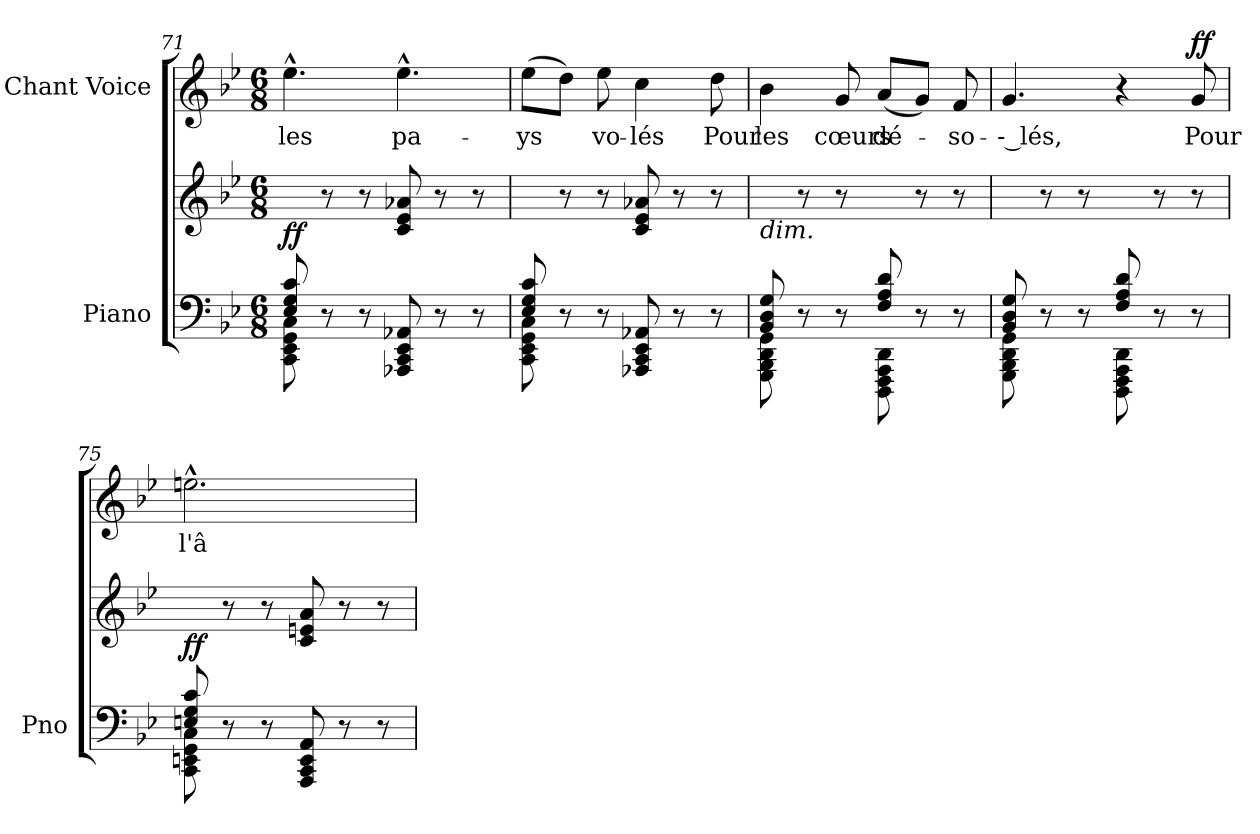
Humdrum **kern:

**kern	**kern	**dynam	**kern	**text	**dynam
*part2	*part2	*part2	*part1	*part1	*part1
*staff3	*staff2	*staff2/3	*staff1	*staff1	*staff1
*I"Piano	*	*	*I"Chant Voice	*	*
*I'Pno	*	*	*	*	*
*clefF4	*clefG2	*	*clefG2	*	*
*k[b-e-]	*k[b-e-]	*	*k[b-e-]	*	*
*M6/8	*M6/8	*	*M6/8	*	*
=71	=71	=71	=71	=71	=71
*^	*	*	*	*	*
!	!	!	!LO:DY:b	!	!LO:LY:b	!
8E-/ 8G/ 8c/	8CC\ 8EE-\ 8GG\ 8C\	8ryy	ff	4.ee-^^\	les	.
2ryy	8r	8r	.	.	.	.
.	8r	8r	.	.	.	.
!	!	!	!	!	!LO:LY:b	!
.	8AAA-X/ 8CC/ 8EE-/ 8AA-X/	8c/ 8e-/ 8a-X/	.	4.ee-^^\	pa-	.
.	8r	8r	.	.	.	.
8ryy	8r	8r	.	.	.	.
=72	=72	=72	=72	=72	=72	=72
!	!	!	!	!	!LO:LY:b	!
8E-/ 8G/ 8c/	8CC\ 8EE-\ 8GG\ 8C\	8ryy	.	(8ee-\L	-ys	.
2ryy	8r	8r	.	8dd\J)	.	.
!	!	!	!	!	!LO:LY:b	!
.	8r	8r	.	8ee-\	vo-	.
!	!	!	!	!	!LO:LY:b	!
.	8AAA-X/ 8CC/ 8EE-/ 8AA-X/	8c/ 8e-/ 8a-X/	.	4cc\	-lés	.
.	8r	8r	.	.	.	.
!	!	!	!	!	!LO:LY:b	!
8ryy	8r	8r	.	8dd\	Pour	.
=73	=73	=73	=73	=73	=73	=73
!	!	!LO:TX:b:i:t=dim.	!	!	!	!
!	!	!	!	!	!LO:LY:b	!
8BB-/ 8D/ 8G/	8GGG\ 8BBB-\ 8DD\ 8GG\	8ryy	.	4b-\	les	.
4ryy	8r	8r	.	.	.	.
!	!	!	!	!	!LO:LY:b	!
.	8r	8r	.	8g/	cœurs	.
!	!	!	!	!	!LO:LY:b	!
8F/ 8A/ 8d/	8DDD\ 8FFF\ 8AAA\ 8DD\	8ryy	.	(8a/L	dé-	.
4ryy	8r	8r	.	8g/J)	.	.
!	!	!	!	!	!LO:LY:b	!
.	8r	8r	.	8f/	-so-	.
!!LO:LB:g=z
=74	=74	=74	=74	=74	=74	=74
!	!	!	!	!	!LO:LY:b	!
8BB-/ 8D/ 8G/	8GGG\ 8BBB-\ 8DD\ 8GG\	8ryy	.	4.g/	-- lés,	.
4ryy	8r	8r	.	.	.	.
.	8r	8r	.	.	.	.
8F/ 8A/ 8d/	8DDD\ 8FFF\ 8AAA\ 8DD\	8ryy	.	4r	.	.
4ryy	8r	8r	.	.	.	.
!	!	!	!	!	!LO:LY:b	!LO:DY:a
.	8r	8r	.	8g/	Pour	ff
=75	=75	=75	=75	=75	=75	=75
!	!	!	!LO:DY:b	!	!LO:LY:b	!
8En/ 8G/ 8c/	8CC\ 8EEn\ 8GG\ 8C\	8ryy	ff	2.een^^\	l'â-	.
2ryy	8r	8r	.	.	.	.
.	8r	8r	.	.	.	.
.	8AAA/ 8CC/ 8EE/ 8AA/	8c/ 8en/ 8a/	.	.	.	.
.	8r	8r	.	.	.	.
8ryy	8r	8r	.	.	.	.
*v	*v	*	*	*	*	*
=	=	=	=	=	=
*-	*-	*-	*-	*-	*-
